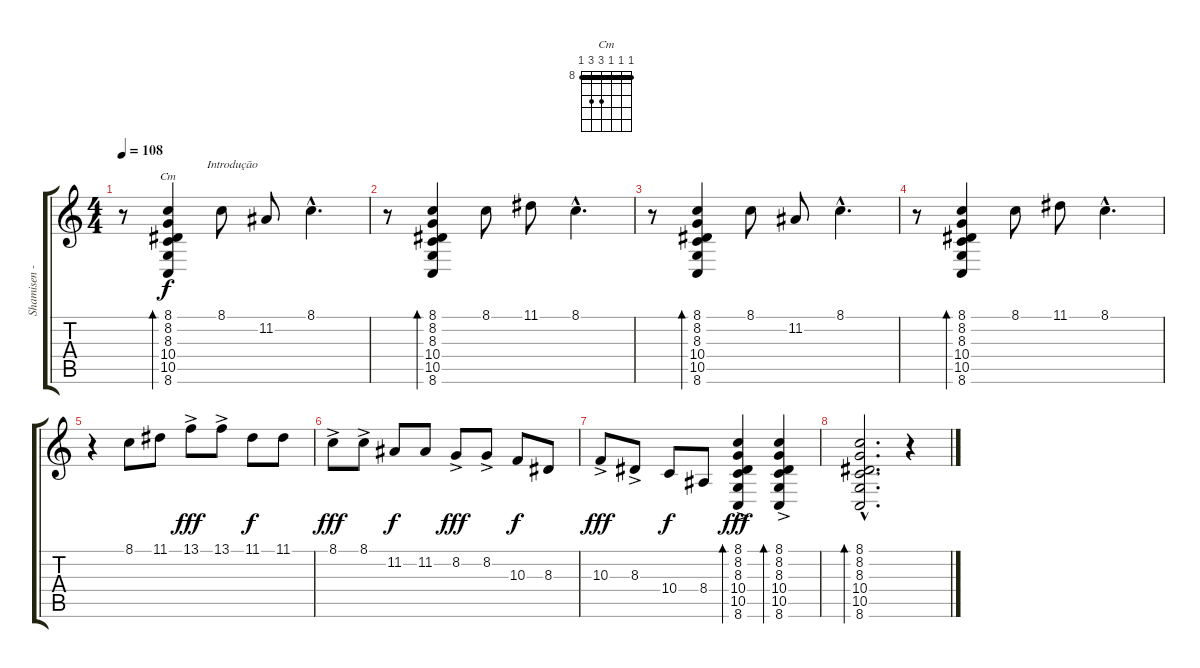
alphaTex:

\track ("Shamisen - Introdução" "Shamisen -") {instrument shamisen}
\staff {score tabs}
\tuning (E4 B3 G3 D3 A2 E2) {hide}
\chord ("Cm" 8 8 8 10 10 8) {firstfret 8 barre 8}
\ts (4 4)
\tempo 108
\clef g2
\ks c
r.8{dy f instrument shamisen} (8.1 8.2 8.3 10.4 10.5 8.6).4{bd 240 ch "Cm" txt "             Introdução"} 8.1.8 11.2.8 8.1{hac}.4{d} |
r.8 (8.1 8.2 8.3 10.4 10.5 8.6).4{bd 240} 8.1.8 11.1.8 8.1{hac}.4{d} |
r.8 (8.1 8.2 8.3 10.4 10.5 8.6).4{bd 240} 8.1.8 11.2.8 8.1{hac}.4{d} |
r.8 (8.1 8.2 8.3 10.4 10.5 8.6).4{bd 240} 8.1.8 11.1.8 8.1{hac}.4{d} |
r.4 8.1.8 11.1.8 13.1{ac}.8{dy fff} 13.1{ac}.8 11.1.8{dy f} 11.1.8 |
8.1{ac}.8{dy fff} 8.1{ac}.8 11.2.8{dy f} 11.2.8 8.2{ac}.8{dy fff} 8.2{ac}.8 10.3.8{dy f} 8.3.8 |
10.3{ac}.8{dy fff} 8.3{ac}.8 10.4.8{dy f} 8.4.8 (8.1 8.2 8.3 10.4 10.5 8.6{ac}).4{bd 240 dy fff} (8.1 8.2 8.3 10.4 10.5 8.6{ac}).4{bd 240} |
(8.1{hac} 8.2{hac} 8.3{hac} 10.4{hac} 10.5{hac} 8.6{hac}).2{d bd 240} r.4
